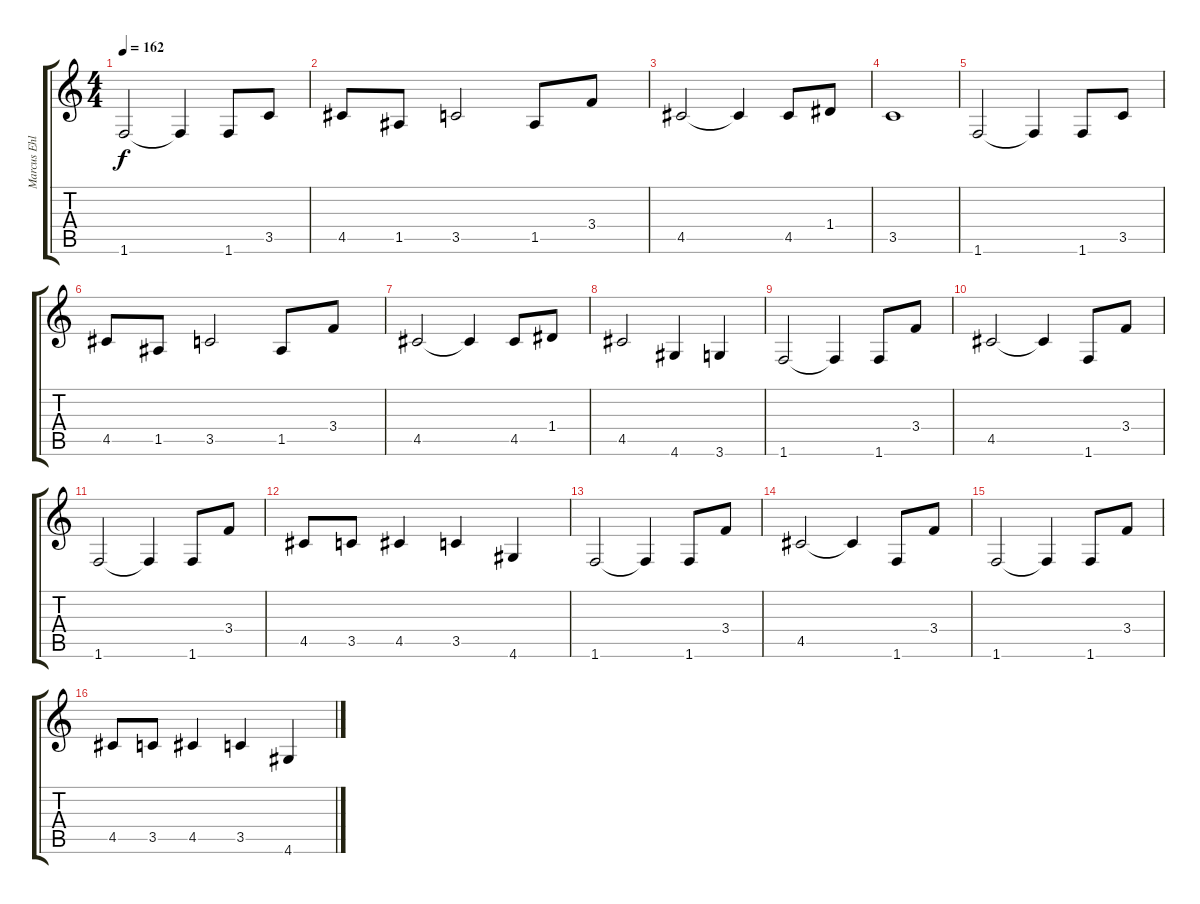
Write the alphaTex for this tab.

\track ("Marcus Ehlin" "Marcus Ehl") {instrument distortionguitar}
\staff {score tabs}
\tuning (E4 B3 G3 D3 A2 E2) {hide}
\ts (4 4)
\tempo 162
\clef g2
\ks c
1.6.2{dy f} 1.6{t}.4 1.6.8 3.5.8 |
4.5.8 1.5.8 3.5.2 1.5.8 3.4.8 |
4.5.2 4.5{t}.4 4.5.8 1.4.8 |
3.5.1 |
1.6.2 1.6{t}.4 1.6.8 3.5.8 |
4.5.8 1.5.8 3.5.2 1.5.8 3.4.8 |
4.5.2 4.5{t}.4 4.5.8 1.4.8 |
4.5.2 4.6.4 3.6.4 |
1.6.2 1.6{t}.4 1.6.8 3.4.8 |
4.5.2 4.5{t}.4 1.6.8 3.4.8 |
1.6.2 1.6{t}.4 1.6.8 3.4.8 |
4.5.8 3.5.8 4.5.4 3.5.4 4.6.4 |
1.6.2 1.6{t}.4 1.6.8 3.4.8 |
4.5.2 4.5{t}.4 1.6.8 3.4.8 |
1.6.2 1.6{t}.4 1.6.8 3.4.8 |
4.5.8 3.5.8 4.5.4 3.5.4 4.6.4
